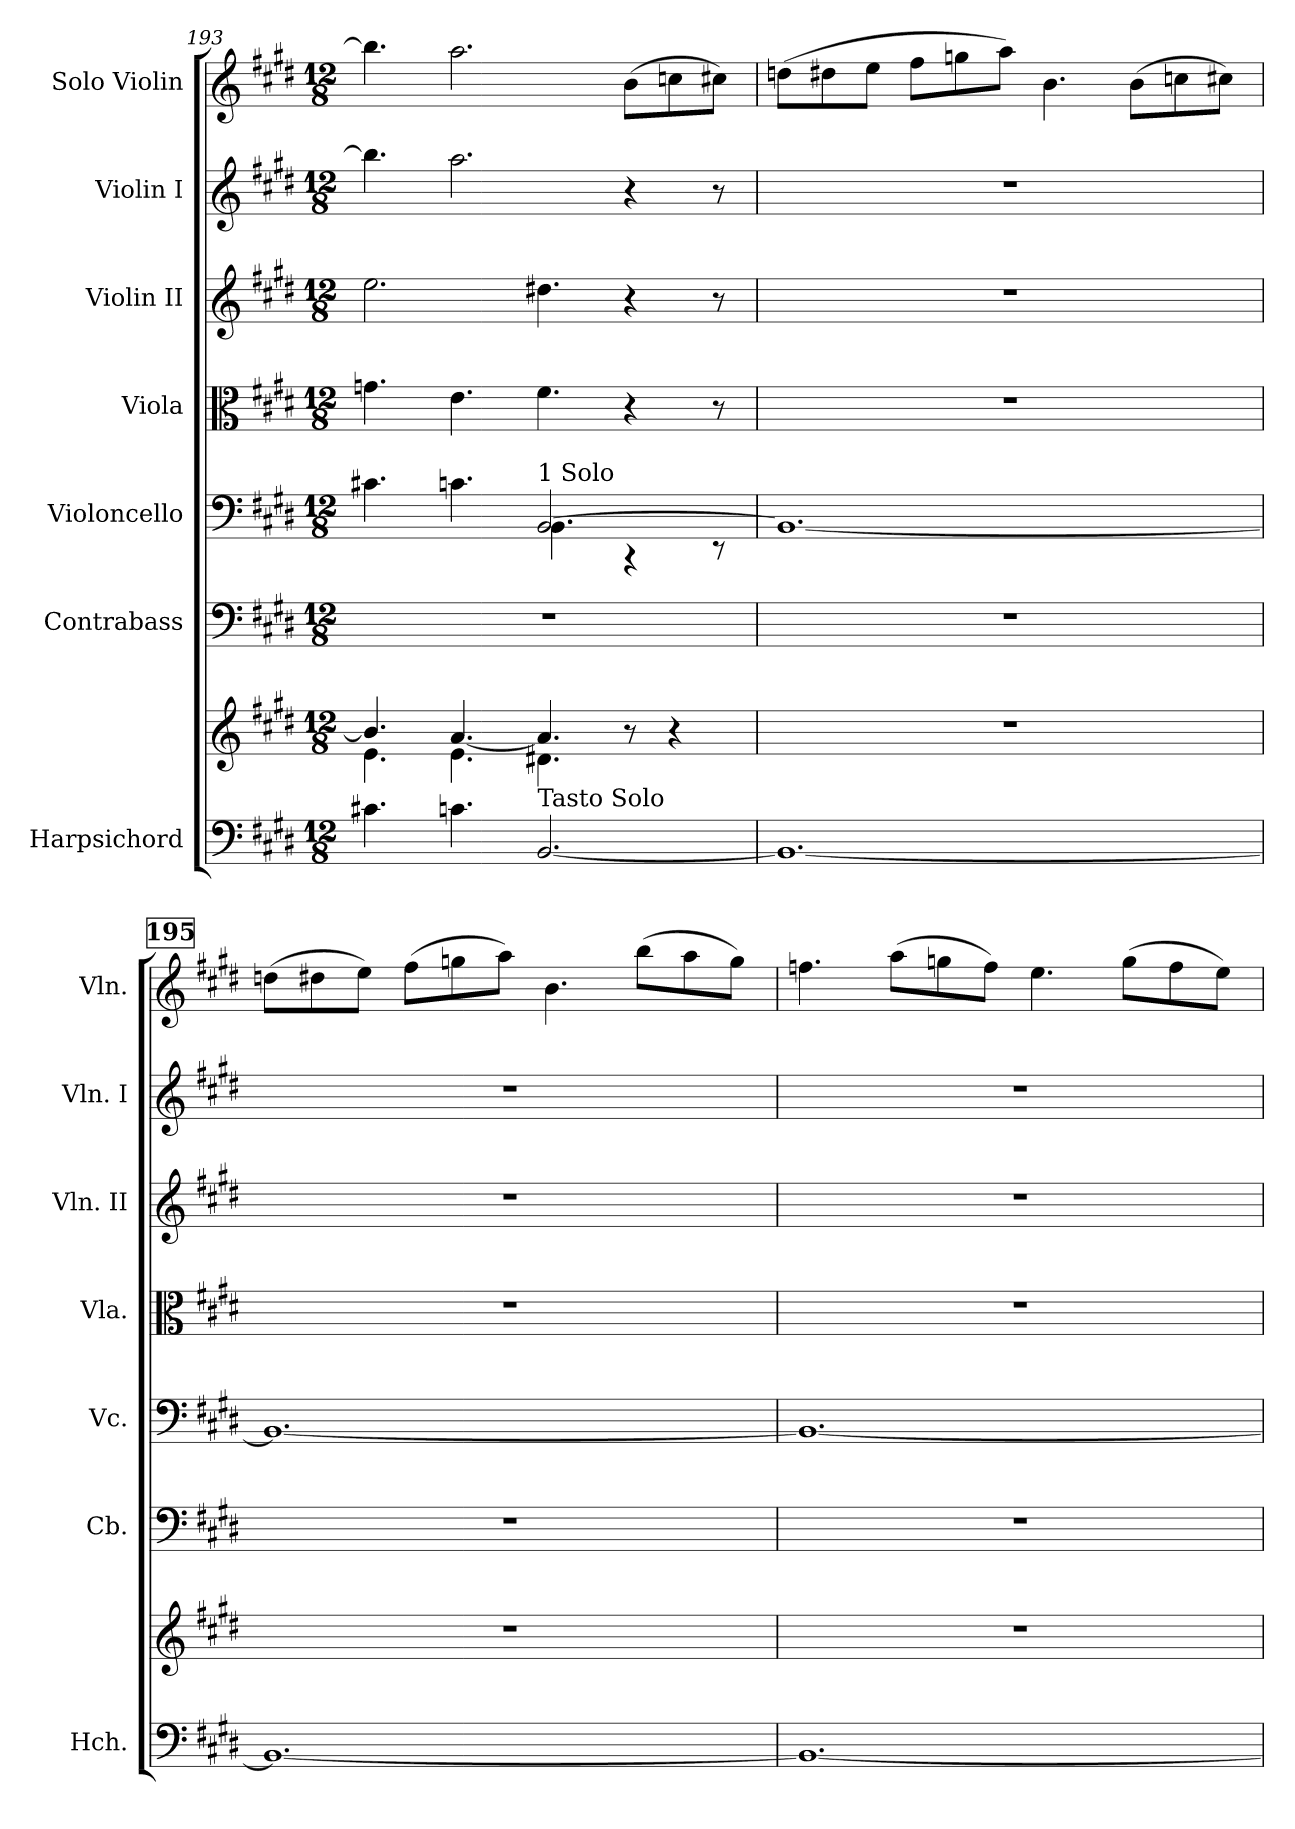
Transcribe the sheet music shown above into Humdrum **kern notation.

**kern	**kern	**kern	**kern	**kern	**kern	**kern	**kern
*part7	*part7	*part6	*part5	*part4	*part3	*part2	*part1
*staff8	*staff7	*staff6	*staff5	*staff4	*staff3	*staff2	*staff1
*I"Harpsichord	*	*I"Contrabass	*I"Violoncello	*I"Viola	*I"Violin II	*I"Violin I	*I"Solo Violin
*I'Hch.	*	*I'Cb.	*I'Vc.	*I'Vla.	*I'Vln. II	*I'Vln. I	*I'Vln.
!!LO:PB:g=z
*clefF4	*clefG2	*clefF4	*clefF4	*clefC3	*clefG2	*clefG2	*clefG2
*	*	*ITrd7c12	*	*	*	*	*
*k[f#c#g#d#]	*k[f#c#g#d#]	*k[f#c#g#d#]	*k[f#c#g#d#]	*k[f#c#g#d#]	*k[f#c#g#d#]	*k[f#c#g#d#]	*k[f#c#g#d#]
*M12/8	*M12/8	*M12/8	*M12/8	*M12/8	*M12/8	*M12/8	*M12/8
=193	=193	=193	=193	=193	=193	=193	=193
*	*^	*	*^	*	*	*	*
4.c#X\	4.e\	4.b/]	1.r	4.c#X\	2.ryy	4.g\	2.ee\	4.bb\]	4.bb\]
4.cn\	4.e\	[4.a/	.	4.cn\	.	4.e\	.	2.aa\	2.aa\
!	!	!	!	!LO:TX:a:t=1 Solo	!	!	!	!	!
!LO:TX:a:t=Tasto Solo	!	!	!	!	!	!	!	!	!
[2.BB/	4.d#X\	4.a/]	.	[2.BB/	4.BB\	4.f#\	4.dd#X\	.	.
.	8r	4.ryy	.	.	4r	4r	4r	4r	(>8b\L
.	4r	.	.	.	.	.	.	.	8cc\
.	.	.	.	.	8r	8r	8r	8r	8cc#X\J)
*	*v	*v	*	*v	*v	*	*	*	*
=194	=194	=194	=194	=194	=194	=194	=194
1.BB_	1.r	1.r	1.BB_	1.r	1.r	1.r	(>8ddn\L
.	.	.	.	.	.	.	8dd#X\
.	.	.	.	.	.	.	8ee\J
.	.	.	.	.	.	.	8ff#\L
.	.	.	.	.	.	.	8gg\
.	.	.	.	.	.	.	8aa\J)
.	.	.	.	.	.	.	4.b\
.	.	.	.	.	.	.	(>8b\L
.	.	.	.	.	.	.	8ccn\
.	.	.	.	.	.	.	8cc#X\J)
!!LO:REH:place=s1:a:B:fs=14:t=195
=195	=195	=195	=195	=195	=195	=195	=195
1.BB_	1.r	1.r	1.BB_	1.r	1.r	1.r	(>8ddn\L
.	.	.	.	.	.	.	8dd#X\
.	.	.	.	.	.	.	8ee\J)
.	.	.	.	.	.	.	(>8ff#\L
.	.	.	.	.	.	.	8gg\
.	.	.	.	.	.	.	8aa\J)
.	.	.	.	.	.	.	4.b\
.	.	.	.	.	.	.	(>8bb\L
.	.	.	.	.	.	.	8aa\
.	.	.	.	.	.	.	8gg\J)
!!LO:PB:g=z
=196	=196	=196	=196	=196	=196	=196	=196
1.BB_	1.r	1.r	1.BB_	1.r	1.r	1.r	4.ffn\
.	.	.	.	.	.	.	(>8aa\L
.	.	.	.	.	.	.	8gg\
.	.	.	.	.	.	.	8ff\J)
.	.	.	.	.	.	.	4.ee\
.	.	.	.	.	.	.	(>8gg\L
.	.	.	.	.	.	.	8ff\
.	.	.	.	.	.	.	8ee\J)
=	=	=	=	=	=	=	=
*-	*-	*-	*-	*-	*-	*-	*-
